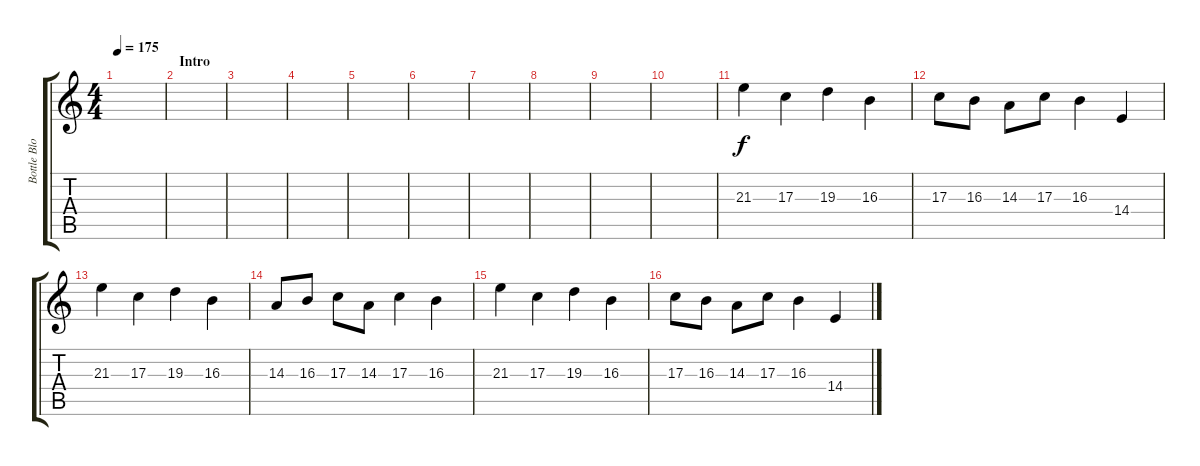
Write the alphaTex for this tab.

\track ("Bottle Blow" "Bottle Blo") {instrument blownbottle}
\staff {score tabs}
\tuning (E4 B3 G3 D3 A2 E2) {hide}
\ts (4 4)
\tempo 175
\clef g2
\ks c
|
\section ("" "Intro")
|
|
|
|
|
|
|
|
|
21.3.4 17.3.4 19.3.4 16.3.4 |
17.3.8 16.3.8 14.3.8 17.3.8 16.3.4 14.4.4 |
21.3.4 17.3.4 19.3.4 16.3.4 |
14.3.8 16.3.8 17.3.8 14.3.8 17.3.4 16.3.4 |
21.3.4 17.3.4 19.3.4 16.3.4 |
17.3.8 16.3.8 14.3.8 17.3.8 16.3.4 14.4.4
